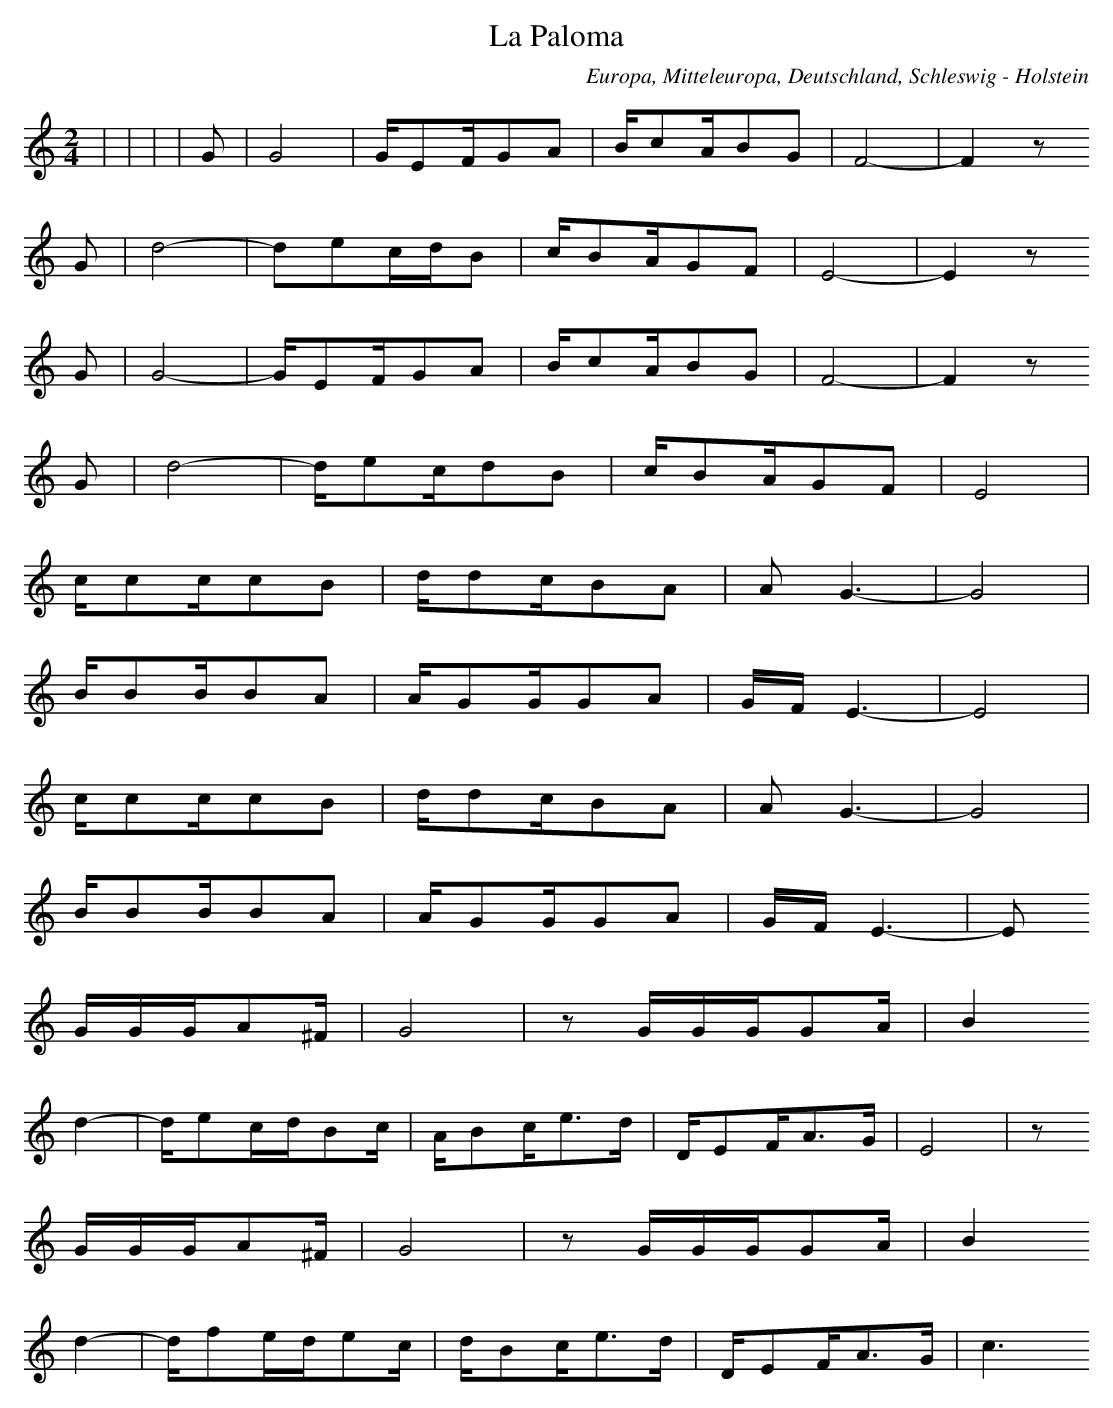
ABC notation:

X:1
T: La Paloma
O: Europa, Mitteleuropa, Deutschland, Schleswig - Holstein
M: 2/4
L: 1/16
K: C
 |  |  |  | G2 | G8 | GE2FG2A2 | Bc2AB2G2 | F8- | F4z2
G2 | d8- | d2e2cdB2 | cB2AG2F2 | E8- | E4z2
G2 | G8- | GE2FG2A2 | Bc2AB2G2 | F8- | F4z2
G2 | d8- | de2cd2B2 | cB2AG2F2 | E8 |
cc2cc2B2 | dd2cB2A2 | A2G6- | G8 |
BB2BB2A2 | AG2GG2A2 | GFE6- | E8 |
cc2cc2B2 | dd2cB2A2 | A2G6- | G8 |
BB2BB2A2 | AG2GG2A2 | GFE6- | E2
GGGA2^F | G8 | z2GGGG2A | B4
d4- | de2cdB2c | AB2ce3d | DE2FA3G | E8 | z2
GGGA2^F | G8 | z2GGGG2A | B4
d4- | df2ede2c | dB2ce3d | DE2FA3G | c6
